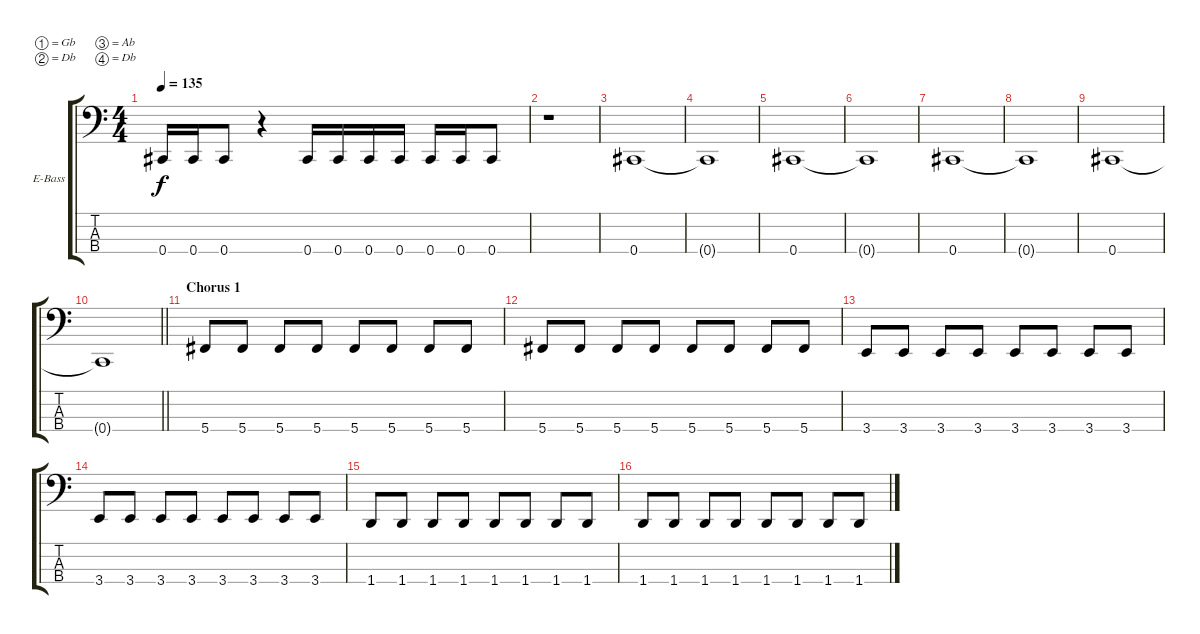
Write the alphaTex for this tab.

\bracketExtendMode groupsimilarinstruments
\firstSystemTrackNameOrientation horizontal
\otherSystemsTrackNameOrientation horizontal
\track ("Electric Bass" "E-Bass") {instrument electricbassfinger}
\staff {score tabs}
\tuning (Gb2 Db2 Ab1 Db1)
\ts (4 4)
\tempo 135
\clef f4
\ks c
0.4.16{dy f} 0.4.16 0.4.8 r.4 0.4.16 0.4.16 0.4.16 0.4.16 0.4.16 0.4.16 0.4.8 |
r.1 |
0.4.1 |
0.4{t}.1 |
0.4.1 |
0.4{t}.1 |
0.4.1 |
0.4{t}.1 |
0.4.1 |
\barLineRight lightlight
0.4{t}.1 |
\section ("" "Chorus 1")
5.4.8 5.4.8 5.4.8 5.4.8 5.4.8 5.4.8 5.4.8 5.4.8 |
5.4.8 5.4.8 5.4.8 5.4.8 5.4.8 5.4.8 5.4.8 5.4.8 |
3.4.8 3.4.8 3.4.8 3.4.8 3.4.8 3.4.8 3.4.8 3.4.8 |
3.4.8 3.4.8 3.4.8 3.4.8 3.4.8 3.4.8 3.4.8 3.4.8 |
1.4.8 1.4.8 1.4.8 1.4.8 1.4.8 1.4.8 1.4.8 1.4.8 |
1.4.8 1.4.8 1.4.8 1.4.8 1.4.8 1.4.8 1.4.8 1.4.8
